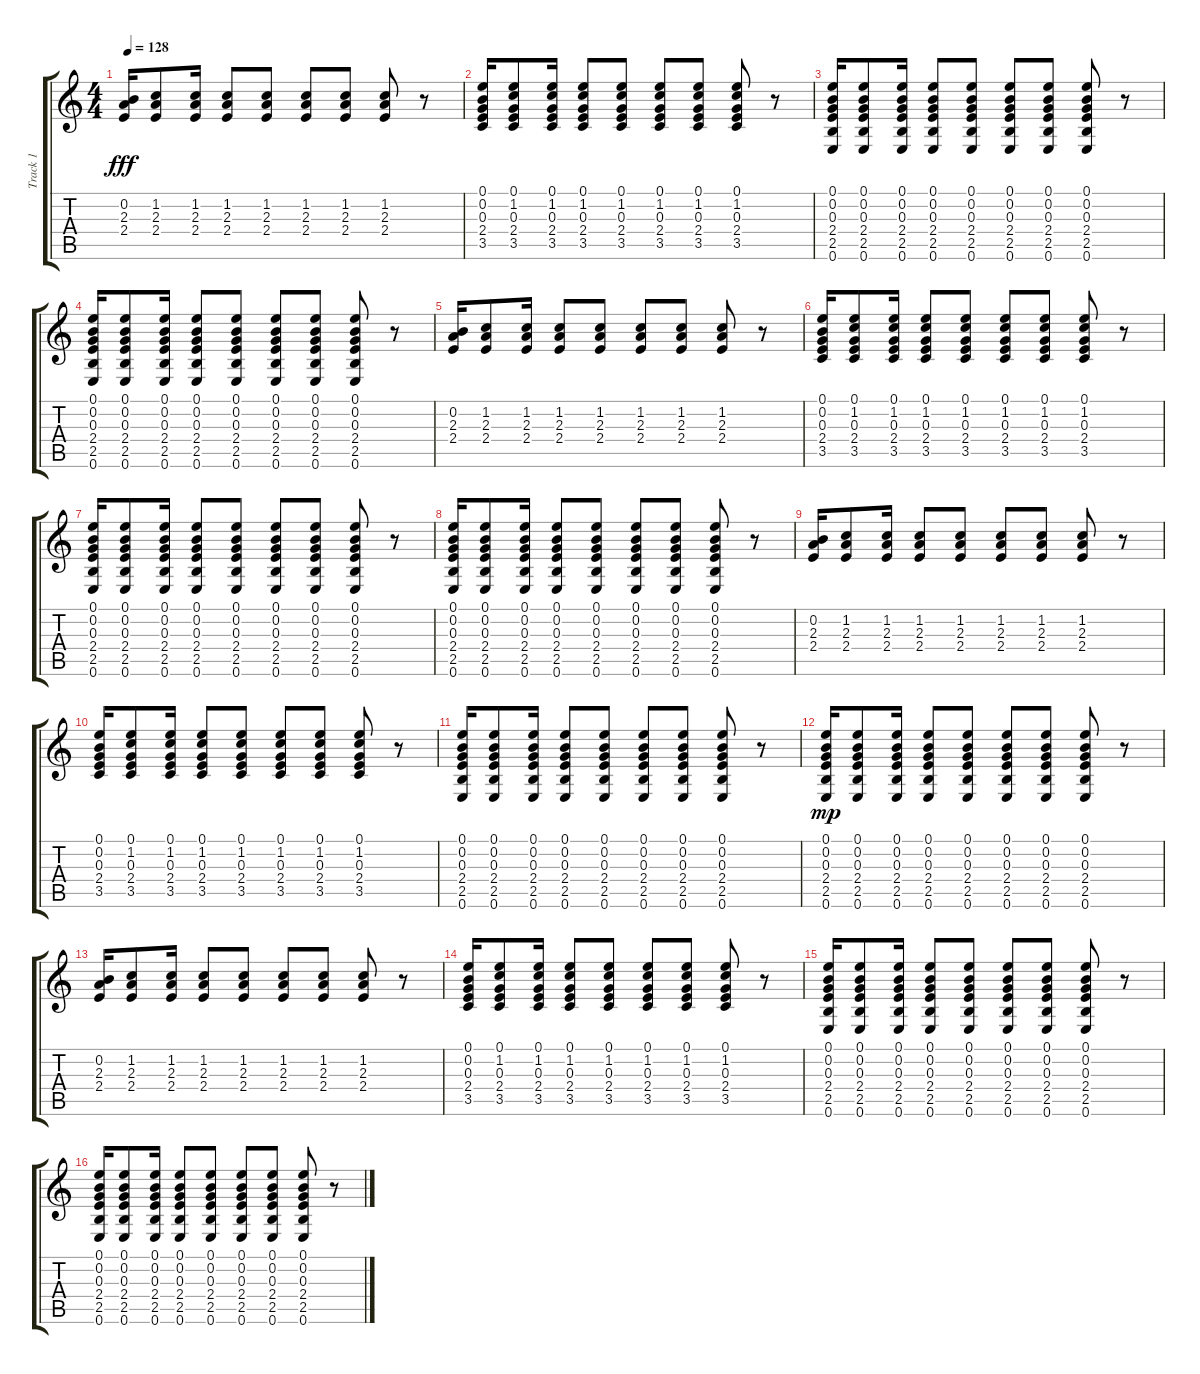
\track ("Track 1" "Track 1") {instrument acousticguitarsteel}
\staff {score tabs}
\tuning (E4 B3 G3 D3 A2 E2) {hide}
\ts (4 4)
\tempo 128
\clef g2
\ks c
(0.2 2.3 2.4).16{dy fff} (1.2 2.3 2.4).8 (1.2 2.3 2.4).16 (1.2 2.3 2.4).8 (1.2 2.3 2.4).8 (1.2 2.3 2.4).8 (1.2 2.3 2.4).8 (1.2 2.3 2.4).8 r.8 |
(0.1 0.2 0.3 2.4 3.5).16 (0.1 1.2 0.3 2.4 3.5).8 (0.1 1.2 0.3 2.4 3.5).16 (0.1 1.2 0.3 2.4 3.5).8 (0.1 1.2 0.3 2.4 3.5).8 (0.1 1.2 0.3 2.4 3.5).8 (0.1 1.2 0.3 2.4 3.5).8 (0.1 1.2 0.3 2.4 3.5).8 r.8 |
(0.1 0.2 0.3 2.4 2.5 0.6).16 (0.1 0.2 0.3 2.4 2.5 0.6).8 (0.1 0.2 0.3 2.4 2.5 0.6).16 (0.1 0.2 0.3 2.4 2.5 0.6).8 (0.1 0.2 0.3 2.4 2.5 0.6).8 (0.1 0.2 0.3 2.4 2.5 0.6).8 (0.1 0.2 0.3 2.4 2.5 0.6).8 (0.1 0.2 0.3 2.4 2.5 0.6).8 r.8 |
(0.1 0.2 0.3 2.4 2.5 0.6).16 (0.1 0.2 0.3 2.4 2.5 0.6).8 (0.1 0.2 0.3 2.4 2.5 0.6).16 (0.1 0.2 0.3 2.4 2.5 0.6).8 (0.1 0.2 0.3 2.4 2.5 0.6).8 (0.1 0.2 0.3 2.4 2.5 0.6).8 (0.1 0.2 0.3 2.4 2.5 0.6).8 (0.1 0.2 0.3 2.4 2.5 0.6).8 r.8 |
(0.2 2.3 2.4).16 (1.2 2.3 2.4).8 (1.2 2.3 2.4).16 (1.2 2.3 2.4).8 (1.2 2.3 2.4).8 (1.2 2.3 2.4).8 (1.2 2.3 2.4).8 (1.2 2.3 2.4).8 r.8 |
(0.1 0.2 0.3 2.4 3.5).16 (0.1 1.2 0.3 2.4 3.5).8 (0.1 1.2 0.3 2.4 3.5).16 (0.1 1.2 0.3 2.4 3.5).8 (0.1 1.2 0.3 2.4 3.5).8 (0.1 1.2 0.3 2.4 3.5).8 (0.1 1.2 0.3 2.4 3.5).8 (0.1 1.2 0.3 2.4 3.5).8 r.8 |
(0.1 0.2 0.3 2.4 2.5 0.6).16 (0.1 0.2 0.3 2.4 2.5 0.6).8 (0.1 0.2 0.3 2.4 2.5 0.6).16 (0.1 0.2 0.3 2.4 2.5 0.6).8 (0.1 0.2 0.3 2.4 2.5 0.6).8 (0.1 0.2 0.3 2.4 2.5 0.6).8 (0.1 0.2 0.3 2.4 2.5 0.6).8 (0.1 0.2 0.3 2.4 2.5 0.6).8 r.8 |
(0.1 0.2 0.3 2.4 2.5 0.6).16 (0.1 0.2 0.3 2.4 2.5 0.6).8 (0.1 0.2 0.3 2.4 2.5 0.6).16 (0.1 0.2 0.3 2.4 2.5 0.6).8 (0.1 0.2 0.3 2.4 2.5 0.6).8 (0.1 0.2 0.3 2.4 2.5 0.6).8 (0.1 0.2 0.3 2.4 2.5 0.6).8 (0.1 0.2 0.3 2.4 2.5 0.6).8 r.8 |
(0.2 2.3 2.4).16 (1.2 2.3 2.4).8 (1.2 2.3 2.4).16 (1.2 2.3 2.4).8 (1.2 2.3 2.4).8 (1.2 2.3 2.4).8 (1.2 2.3 2.4).8 (1.2 2.3 2.4).8 r.8 |
(0.1 0.2 0.3 2.4 3.5).16 (0.1 1.2 0.3 2.4 3.5).8 (0.1 1.2 0.3 2.4 3.5).16 (0.1 1.2 0.3 2.4 3.5).8 (0.1 1.2 0.3 2.4 3.5).8 (0.1 1.2 0.3 2.4 3.5).8 (0.1 1.2 0.3 2.4 3.5).8 (0.1 1.2 0.3 2.4 3.5).8 r.8 |
(0.1 0.2 0.3 2.4 2.5 0.6).16 (0.1 0.2 0.3 2.4 2.5 0.6).8 (0.1 0.2 0.3 2.4 2.5 0.6).16 (0.1 0.2 0.3 2.4 2.5 0.6).8 (0.1 0.2 0.3 2.4 2.5 0.6).8 (0.1 0.2 0.3 2.4 2.5 0.6).8 (0.1 0.2 0.3 2.4 2.5 0.6).8 (0.1 0.2 0.3 2.4 2.5 0.6).8 r.8 |
(0.1 0.2 0.3 2.4 2.5 0.6).16{dy mp} (0.1 0.2 0.3 2.4 2.5 0.6).8 (0.1 0.2 0.3 2.4 2.5 0.6).16 (0.1 0.2 0.3 2.4 2.5 0.6).8 (0.1 0.2 0.3 2.4 2.5 0.6).8 (0.1 0.2 0.3 2.4 2.5 0.6).8 (0.1 0.2 0.3 2.4 2.5 0.6).8 (0.1 0.2 0.3 2.4 2.5 0.6).8 r.8 |
(0.2 2.3 2.4).16 (1.2 2.3 2.4).8 (1.2 2.3 2.4).16 (1.2 2.3 2.4).8 (1.2 2.3 2.4).8 (1.2 2.3 2.4).8 (1.2 2.3 2.4).8 (1.2 2.3 2.4).8 r.8 |
(0.1 0.2 0.3 2.4 3.5).16 (0.1 1.2 0.3 2.4 3.5).8 (0.1 1.2 0.3 2.4 3.5).16 (0.1 1.2 0.3 2.4 3.5).8 (0.1 1.2 0.3 2.4 3.5).8 (0.1 1.2 0.3 2.4 3.5).8 (0.1 1.2 0.3 2.4 3.5).8 (0.1 1.2 0.3 2.4 3.5).8 r.8 |
(0.1 0.2 0.3 2.4 2.5 0.6).16 (0.1 0.2 0.3 2.4 2.5 0.6).8 (0.1 0.2 0.3 2.4 2.5 0.6).16 (0.1 0.2 0.3 2.4 2.5 0.6).8 (0.1 0.2 0.3 2.4 2.5 0.6).8 (0.1 0.2 0.3 2.4 2.5 0.6).8 (0.1 0.2 0.3 2.4 2.5 0.6).8 (0.1 0.2 0.3 2.4 2.5 0.6).8 r.8 |
(0.1 0.2 0.3 2.4 2.5 0.6).16 (0.1 0.2 0.3 2.4 2.5 0.6).8 (0.1 0.2 0.3 2.4 2.5 0.6).16 (0.1 0.2 0.3 2.4 2.5 0.6).8 (0.1 0.2 0.3 2.4 2.5 0.6).8 (0.1 0.2 0.3 2.4 2.5 0.6).8 (0.1 0.2 0.3 2.4 2.5 0.6).8 (0.1 0.2 0.3 2.4 2.5 0.6).8 r.8
